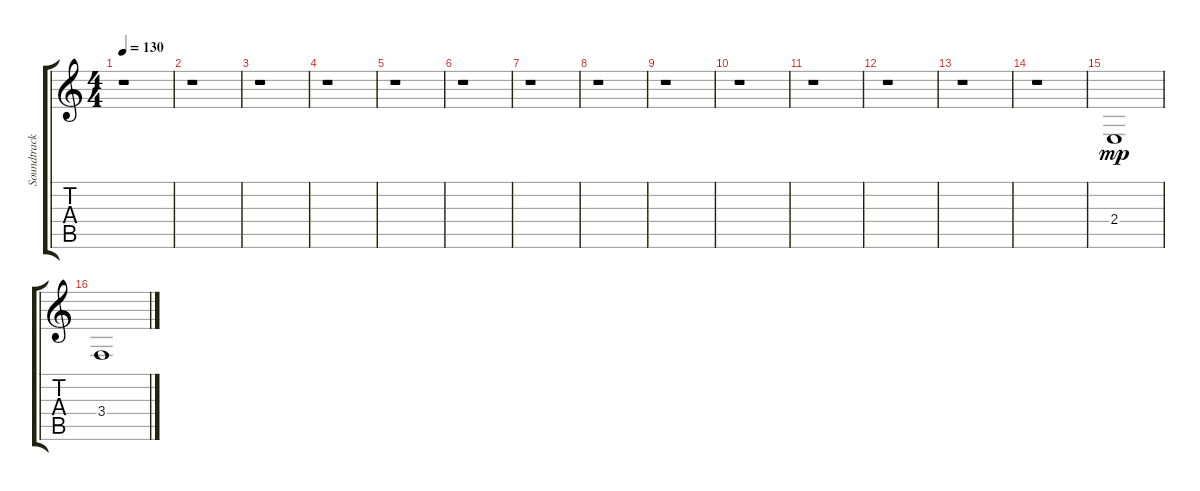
\track ("Soundtrack" "Soundtrack") {instrument fx2soundtrack}
\staff {score tabs}
\tuning (E4 B3 G3 D3 A2 E2) {hide}
\ts (4 4)
\tempo 130
\clef g2
\ks c
r.1{dy mp} |
r.1 |
r.1 |
r.1 |
r.1 |
r.1 |
r.1 |
r.1 |
r.1 |
r.1 |
r.1 |
r.1 |
r.1 |
r.1 |
2.4.1 |
3.4.1
